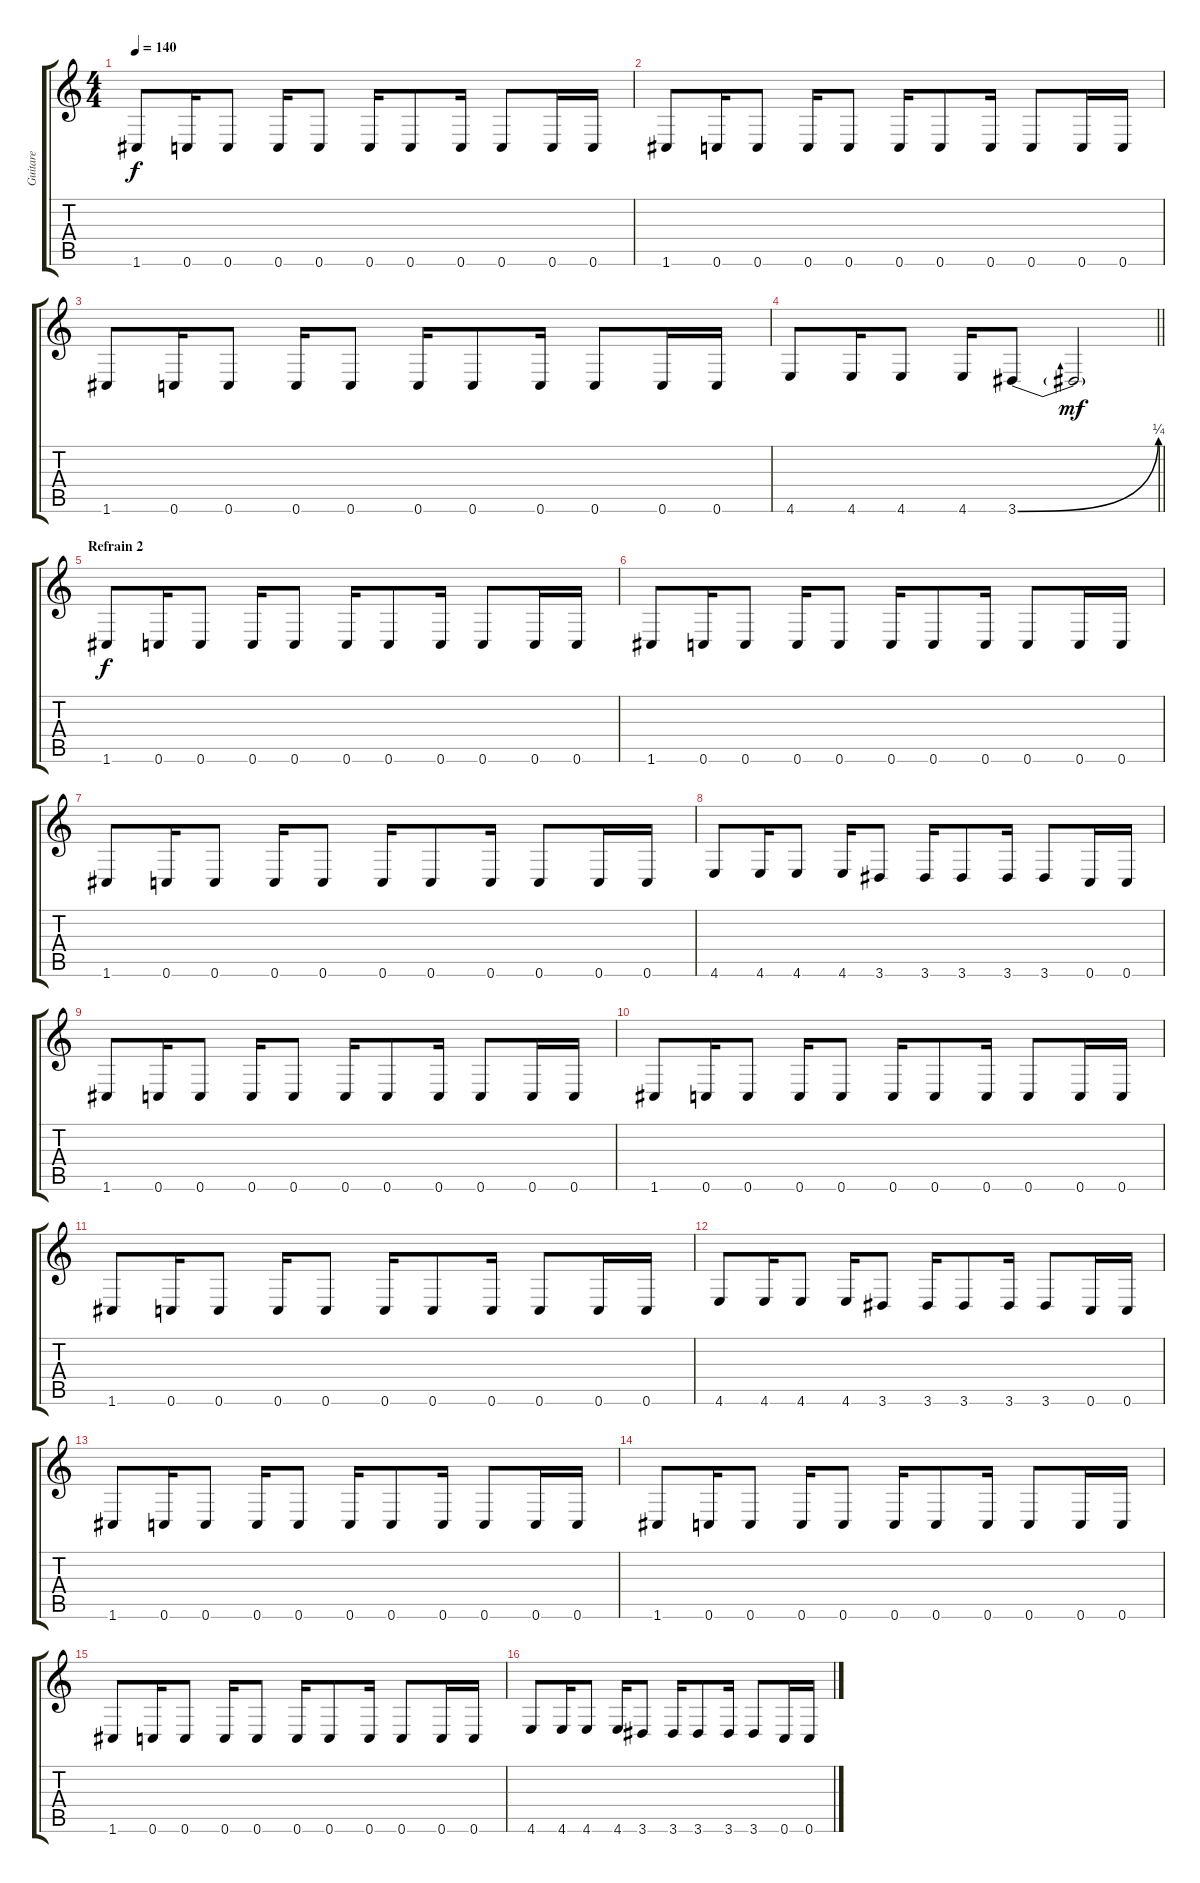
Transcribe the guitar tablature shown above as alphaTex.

\track ("Guitare" "Guitare") {instrument distortionguitar}
\staff {score tabs}
\tuning (D4 A3 F3 C3 G2 C2) {hide}
\ts (4 4)
\tempo 140
\clef g2
\ks c
1.6.8{dy f} 0.6.16 0.6.8 0.6.16 0.6.8 0.6.16 0.6.8 0.6.16 0.6.8 0.6.16 0.6.16 |
1.6.8 0.6.16 0.6.8 0.6.16 0.6.8 0.6.16 0.6.8 0.6.16 0.6.8 0.6.16 0.6.16 |
1.6.8 0.6.16 0.6.8 0.6.16 0.6.8 0.6.16 0.6.8 0.6.16 0.6.8 0.6.16 0.6.16 |
\barLineRight lightlight
4.6.8 4.6.16 4.6.8 4.6.16 3.6{be (bend 0 0 60 1)}.8 3.6{t}.2{dy mf} |
\section ("" "Refrain 2")
1.6.8{dy f volume 12} 0.6.16 0.6.8 0.6.16 0.6.8 0.6.16 0.6.8 0.6.16 0.6.8 0.6.16 0.6.16 |
1.6.8 0.6.16 0.6.8 0.6.16 0.6.8 0.6.16 0.6.8 0.6.16 0.6.8 0.6.16 0.6.16 |
1.6.8 0.6.16 0.6.8 0.6.16 0.6.8 0.6.16 0.6.8 0.6.16 0.6.8 0.6.16 0.6.16 |
4.6.8 4.6.16 4.6.8 4.6.16 3.6.8 3.6.16 3.6.8 3.6.16 3.6.8 0.6.16 0.6.16 |
1.6.8 0.6.16 0.6.8 0.6.16 0.6.8 0.6.16 0.6.8 0.6.16 0.6.8 0.6.16 0.6.16 |
1.6.8 0.6.16 0.6.8 0.6.16 0.6.8 0.6.16 0.6.8 0.6.16 0.6.8 0.6.16 0.6.16 |
1.6.8 0.6.16 0.6.8 0.6.16 0.6.8 0.6.16 0.6.8 0.6.16 0.6.8 0.6.16 0.6.16 |
4.6.8 4.6.16 4.6.8 4.6.16 3.6.8 3.6.16 3.6.8 3.6.16 3.6.8 0.6.16 0.6.16 |
1.6.8 0.6.16 0.6.8 0.6.16 0.6.8 0.6.16 0.6.8 0.6.16 0.6.8 0.6.16 0.6.16 |
1.6.8 0.6.16 0.6.8 0.6.16 0.6.8 0.6.16 0.6.8 0.6.16 0.6.8 0.6.16 0.6.16 |
1.6.8 0.6.16 0.6.8 0.6.16 0.6.8 0.6.16 0.6.8 0.6.16 0.6.8 0.6.16 0.6.16 |
4.6.8 4.6.16 4.6.8 4.6.16 3.6.8 3.6.16 3.6.8 3.6.16 3.6.8 0.6.16 0.6.16
